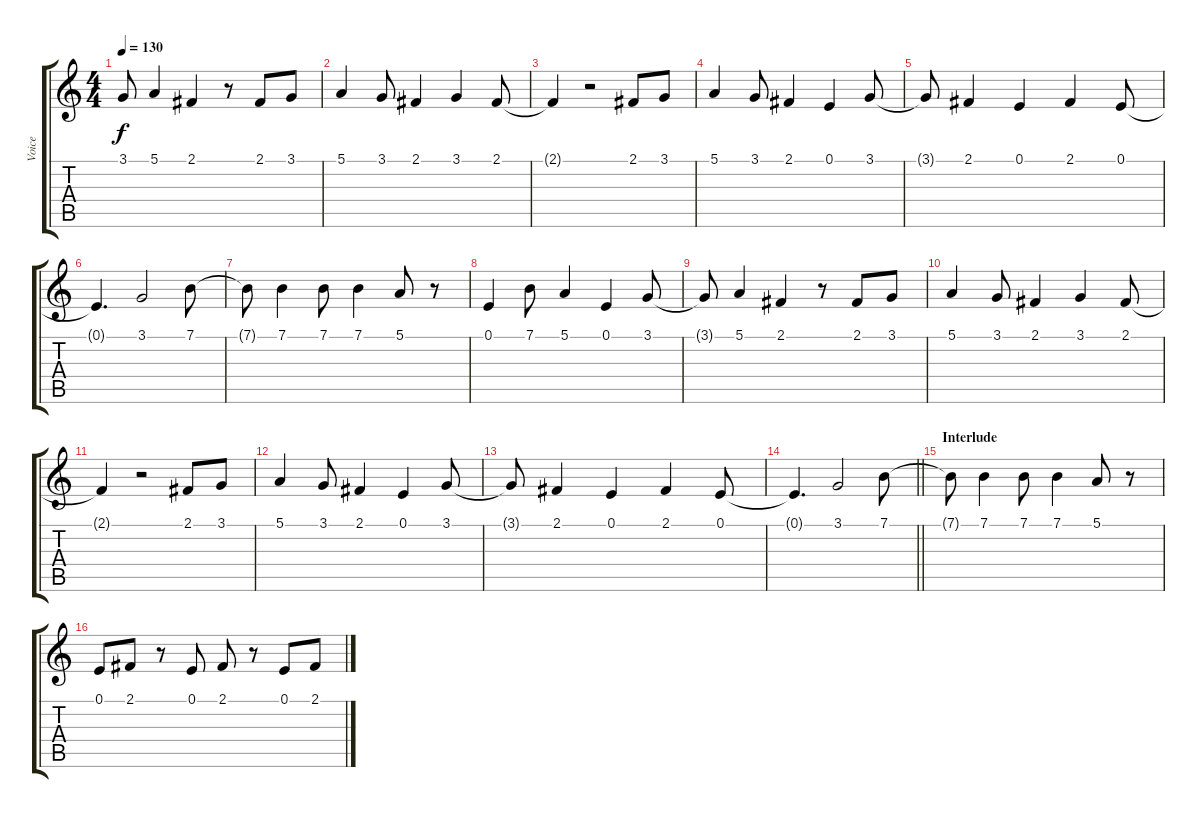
\track ("Voice" "Voice") {instrument lead2sawtooth}
\staff {score tabs}
\tuning (E4 B3 G3 D3 A2 E2) {hide}
\ts (4 4)
\tempo 130
\clef g2
\ks c
3.1{t}.8{dy f} 5.1.4 2.1.4 r.8 2.1.8 3.1.8 |
5.1.4 3.1.8 2.1.4 3.1.4 2.1.8 |
2.1{t}.4 r.2 2.1.8 3.1.8 |
5.1.4 3.1.8 2.1.4 0.1.4 3.1.8 |
3.1{t}.8 2.1.4 0.1.4 2.1.4 0.1.8 |
0.1{t}.4{d} 3.1.2 7.1.8 |
7.1{t}.8 7.1.4 7.1.8 7.1.4 5.1.8 r.8 |
0.1.4 7.1.8 5.1.4 0.1.4 3.1.8 |
3.1{t}.8 5.1.4 2.1.4 r.8 2.1.8 3.1.8 |
5.1.4 3.1.8 2.1.4 3.1.4 2.1.8 |
2.1{t}.4 r.2 2.1.8 3.1.8 |
5.1.4 3.1.8 2.1.4 0.1.4 3.1.8 |
3.1{t}.8 2.1.4 0.1.4 2.1.4 0.1.8 |
\barLineRight lightlight
0.1{t}.4{d} 3.1.2 7.1.8 |
\section ("" "Interlude")
7.1{t}.8 7.1.4 7.1.8 7.1.4 5.1.8 r.8 |
0.1.8 2.1.8 r.8 0.1.8 2.1.8 r.8 0.1.8 2.1.8
